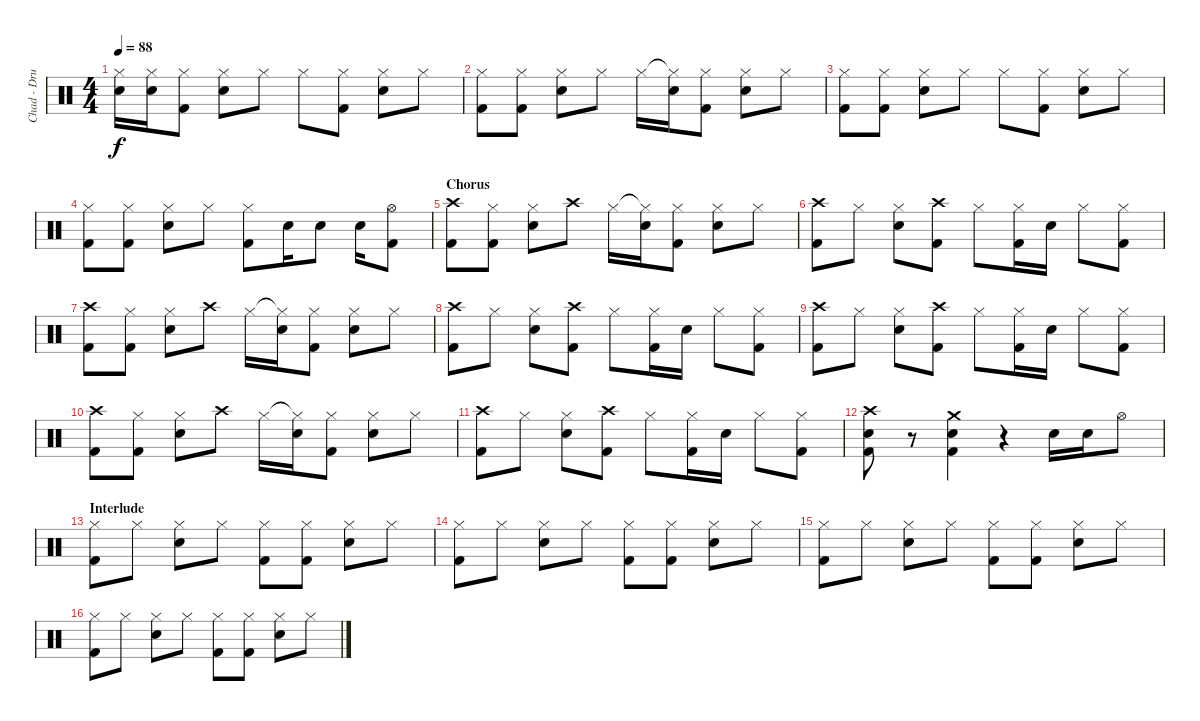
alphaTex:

\track ("Chad - Drums" "Chad - Dru") {instrument percussion}
\staff {score}
\articulation defaults
\ts (4 4)
\tempo 88
\clef neutral
\ks c
("Hi-Hat (closed)" "Snare (hit) 2").16{dy f} ("Hi-Hat (closed)" "Snare (hit) 2").16 ("Hi-Hat (closed)" "Kick (hit) 2").8 ("Hi-Hat (closed)" "Snare (hit) 2").8 "Hi-Hat (closed)".8 "Hi-Hat (closed)".8 ("Hi-Hat (closed)" "Kick (hit) 2").8 ("Hi-Hat (closed)" "Snare (hit) 2").8 "Hi-Hat (closed)".8 |
("Hi-Hat (closed)" "Kick (hit) 2").8 ("Hi-Hat (closed)" "Kick (hit) 2").8 ("Hi-Hat (closed)" "Snare (hit) 2").8 "Hi-Hat (closed)".8 "Hi-Hat (closed)".16 ("Hi-Hat (closed)"{t} "Snare (hit) 2").16 ("Hi-Hat (closed)" "Kick (hit) 2").8 ("Hi-Hat (closed)" "Snare (hit) 2").8 "Hi-Hat (closed)".8 |
("Hi-Hat (closed)" "Kick (hit) 2").8 ("Hi-Hat (closed)" "Kick (hit) 2").8 ("Hi-Hat (closed)" "Snare (hit) 2").8 "Hi-Hat (closed)".8 "Hi-Hat (closed)".8 ("Hi-Hat (closed)" "Kick (hit) 2").8 ("Hi-Hat (closed)" "Snare (hit) 2").8 "Hi-Hat (closed)".8 |
("Hi-Hat (closed)" "Kick (hit) 2").8 ("Hi-Hat (closed)" "Kick (hit) 2").8 ("Hi-Hat (closed)" "Snare (hit) 2").8 "Hi-Hat (closed)".8 ("Hi-Hat (closed)" "Kick (hit) 2").8 "Snare (hit) 2".16 "Snare (hit) 2".8 "Snare (hit) 2".16 ("Hi-Hat (open)" "Kick (hit) 2").8 |
\section ("" "Chorus")
("Crash high (hit)" "Kick (hit) 2").8 ("Hi-Hat (closed)" "Kick (hit) 2").8 ("Hi-Hat (closed)" "Snare (hit) 2").8 "Crash high (hit)".8 "Hi-Hat (closed)".16 ("Hi-Hat (closed)"{t} "Snare (hit) 2").16 ("Hi-Hat (closed)" "Kick (hit) 2").8 ("Hi-Hat (closed)" "Snare (hit) 2").8 "Hi-Hat (closed)".8 |
("Crash high (hit)" "Kick (hit) 2").8 "Hi-Hat (closed)".8 ("Hi-Hat (closed)" "Snare (hit) 2").8 ("Crash high (hit)" "Kick (hit) 2").8 "Hi-Hat (closed)".8 ("Hi-Hat (closed)" "Kick (hit) 2").16 "Snare (hit) 2".16 "Hi-Hat (closed)".8 ("Hi-Hat (closed)" "Kick (hit) 2").8 |
("Crash high (hit)" "Kick (hit) 2").8 ("Hi-Hat (closed)" "Kick (hit) 2").8 ("Hi-Hat (closed)" "Snare (hit) 2").8 "Crash high (hit)".8 "Hi-Hat (closed)".16 ("Hi-Hat (closed)"{t} "Snare (hit) 2").16 ("Hi-Hat (closed)" "Kick (hit) 2").8 ("Hi-Hat (closed)" "Snare (hit) 2").8 "Hi-Hat (closed)".8 |
("Crash high (hit)" "Kick (hit) 2").8 "Hi-Hat (closed)".8 ("Hi-Hat (closed)" "Snare (hit) 2").8 ("Crash high (hit)" "Kick (hit) 2").8 "Hi-Hat (closed)".8 ("Hi-Hat (closed)" "Kick (hit) 2").16 "Snare (hit) 2".16 "Hi-Hat (closed)".8 ("Hi-Hat (closed)" "Kick (hit) 2").8 |
("Crash high (hit)" "Kick (hit) 2").8 "Hi-Hat (closed)".8 ("Hi-Hat (closed)" "Snare (hit) 2").8 ("Crash high (hit)" "Kick (hit) 2").8 "Hi-Hat (closed)".8 ("Hi-Hat (closed)" "Kick (hit) 2").16 "Snare (hit) 2".16 "Hi-Hat (closed)".8 ("Hi-Hat (closed)" "Kick (hit) 2").8 |
("Crash high (hit)" "Kick (hit) 2").8 ("Hi-Hat (closed)" "Kick (hit) 2").8 ("Hi-Hat (closed)" "Snare (hit) 2").8 "Crash high (hit)".8 "Hi-Hat (closed)".16 ("Hi-Hat (closed)"{t} "Snare (hit) 2").16 ("Hi-Hat (closed)" "Kick (hit) 2").8 ("Hi-Hat (closed)" "Snare (hit) 2").8 "Hi-Hat (closed)".8 |
("Crash high (hit)" "Kick (hit) 2").8 "Hi-Hat (closed)".8 ("Hi-Hat (closed)" "Snare (hit) 2").8 ("Crash high (hit)" "Kick (hit) 2").8 "Hi-Hat (closed)".8 ("Hi-Hat (closed)" "Kick (hit) 2").16 "Snare (hit) 2".16 "Hi-Hat (closed)".8 ("Hi-Hat (closed)" "Kick (hit) 2").8 |
("Crash high (hit)" "Snare (hit) 2" "Kick (hit) 2").8 r.8 ("Crash medium (hit)" "Snare (hit) 2" "Kick (hit) 2").4 r.4 "Snare (hit) 2".16 "Snare (hit) 2".16 "Hi-Hat (open)".8 |
\section ("" "Interlude")
("Hi-Hat (closed)" "Kick (hit) 2").8 "Hi-Hat (closed)".8 ("Hi-Hat (closed)" "Snare (hit) 2").8 "Hi-Hat (closed)".8 ("Hi-Hat (closed)" "Kick (hit) 2").8 ("Hi-Hat (closed)" "Kick (hit) 2").8 ("Hi-Hat (closed)" "Snare (hit) 2").8 "Hi-Hat (closed)".8 |
("Hi-Hat (closed)" "Kick (hit) 2").8 "Hi-Hat (closed)".8 ("Hi-Hat (closed)" "Snare (hit) 2").8 "Hi-Hat (closed)".8 ("Hi-Hat (closed)" "Kick (hit) 2").8 ("Hi-Hat (closed)" "Kick (hit) 2").8 ("Hi-Hat (closed)" "Snare (hit) 2").8 "Hi-Hat (closed)".8 |
("Hi-Hat (closed)" "Kick (hit) 2").8 "Hi-Hat (closed)".8 ("Hi-Hat (closed)" "Snare (hit) 2").8 "Hi-Hat (closed)".8 ("Hi-Hat (closed)" "Kick (hit) 2").8 ("Hi-Hat (closed)" "Kick (hit) 2").8 ("Hi-Hat (closed)" "Snare (hit) 2").8 "Hi-Hat (closed)".8 |
("Hi-Hat (closed)" "Kick (hit) 2").8 "Hi-Hat (closed)".8 ("Hi-Hat (closed)" "Snare (hit) 2").8 "Hi-Hat (closed)".8 ("Hi-Hat (closed)" "Kick (hit) 2").8 ("Hi-Hat (closed)" "Kick (hit) 2").8 ("Hi-Hat (closed)" "Snare (hit) 2").8 "Hi-Hat (closed)".8
